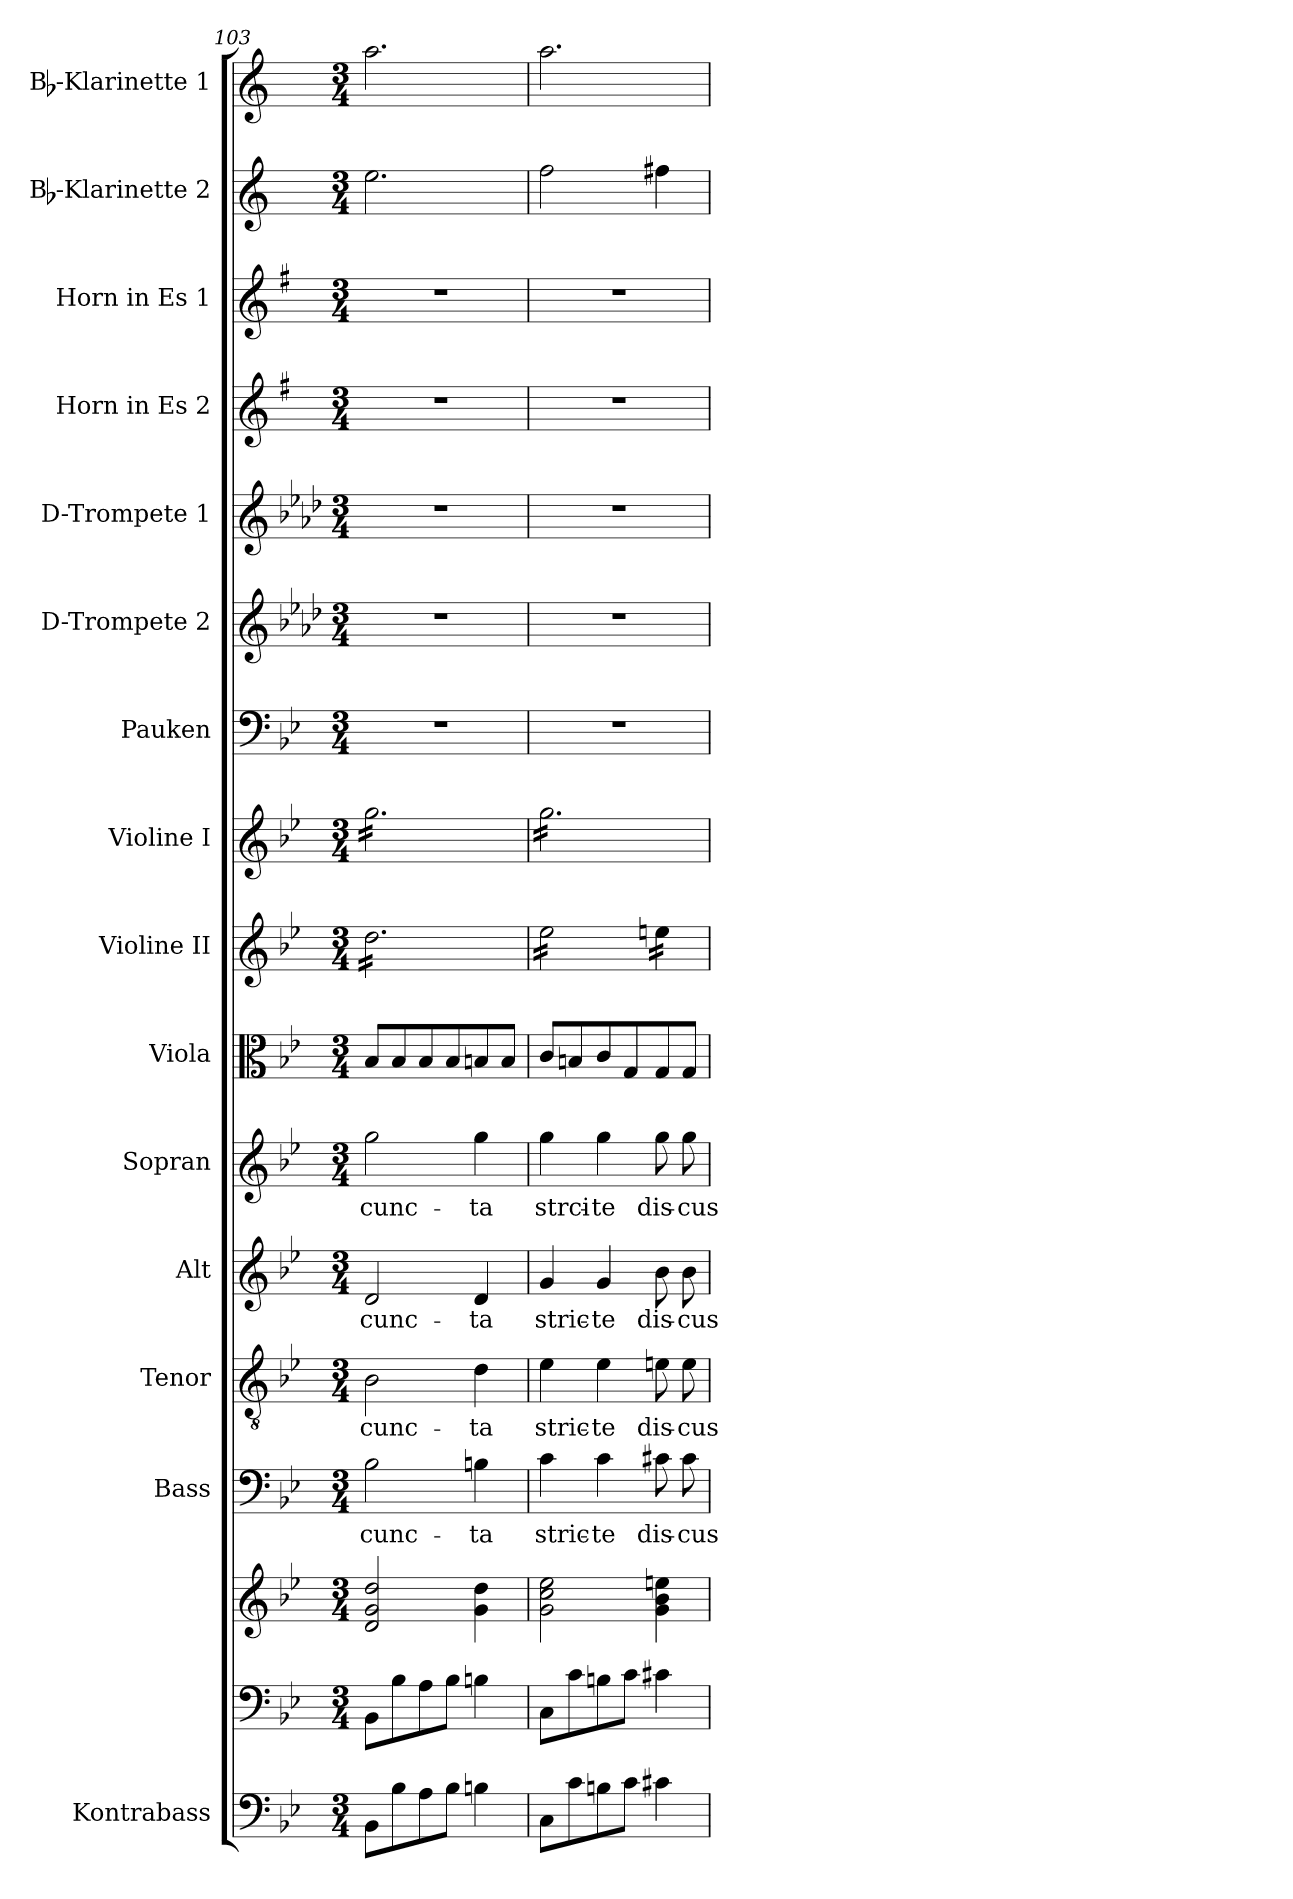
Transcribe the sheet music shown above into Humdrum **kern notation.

**kern	**kern	**kern	**kern	**text	**kern	**text	**kern	**text	**kern	**text	**kern	**kern	**kern	**kern	**kern	**kern	**kern	**kern	**kern	**kern
*part16	*part15	*part15	*part14	*part14	*part13	*part13	*part12	*part12	*part11	*part11	*part10	*part9	*part8	*part7	*part6	*part5	*part4	*part3	*part2	*part1
*staff17	*staff16	*staff15	*staff14	*staff14	*staff13	*staff13	*staff12	*staff12	*staff11	*staff11	*staff10	*staff9	*staff8	*staff7	*staff6	*staff5	*staff4	*staff3	*staff2	*staff1
*I"Kontrabass	*	*	*I"Bass	*	*I"Tenor	*	*I"Alt	*	*I"Sopran	*	*I"Viola	*I"Violine II	*I"Violine I	*I"Pauken	*I"D-Trompete 2	*I"D-Trompete 1	*I"Horn in Es 2	*I"Horn in Es 1	*I"Bb-Klarinette 2	*I"Bb-Klarinette 1
*I'Kb.	*	*	*I'B.	*	*I'T.	*	*I'A.	*	*I'S.	*	*I'Vla.	*I'Vl. II	*I'Vl. I	*I'Pk.	*I'D Trp. 2	*I'D Trp. 1	*	*	*I'Bb Kl. 2	*I'Bb Kl. 1
*clefF4	*clefF4	*clefG2	*clefF4	*	*clefGv2	*	*clefG2	*	*clefG2	*	*clefC3	*clefG2	*clefG2	*clefF4	*clefG2	*clefG2	*clefG2	*clefG2	*clefG2	*clefG2
*ITrd7c12	*	*	*	*	*	*	*	*	*	*	*	*	*	*	*ITrd-1c-2	*ITrd-1c-2	*ITrd5c9	*ITrd5c9	*ITrd1c2	*ITrd1c2
*k[b-e-]	*k[b-e-]	*k[b-e-]	*k[b-e-]	*	*k[b-e-]	*	*k[b-e-]	*	*k[b-e-]	*	*k[b-e-]	*k[b-e-]	*k[b-e-]	*k[b-e-]	*k[b-e-]	*k[b-e-]	*k[b-e-]	*k[b-e-]	*k[b-e-]	*k[b-e-]
*B-:	*B-:	*B-:	*B-:	*	*B-:	*	*B-:	*	*B-:	*	*B-:	*B-:	*B-:	*B-:	*B-:	*B-:	*B-:	*B-:	*B-:	*B-:
*M3/4	*M3/4	*M3/4	*M3/4	*	*M3/4	*	*M3/4	*	*M3/4	*	*M3/4	*M3/4	*M3/4	*M3/4	*M3/4	*M3/4	*M3/4	*M3/4	*M3/4	*M3/4
=103	=103	=103	=103	=103	=103	=103	=103	=103	=103	=103	=103	=103	=103	=103	=103	=103	=103	=103	=103	=103
!	!	!	!	!LO:LY:b	!	!LO:LY:b	!	!LO:LY:b	!	!LO:LY:b	!	!	!	!	!	!	!	!	!	!
*	*	*	*	*	*	*	*	*	*	*	*	*tremolo	*	*	*	*	*	*	*	*
*	*	*	*	*	*	*	*	*	*	*	*	*	*tremolo	*	*	*	*	*	*	*
8BBB-\L	8BB-\L	2d/ 2g/ 2dd/	2B-\	cunc-	2B-\	cunc-	2d/	cunc-	2gg\	cunc-	8B-/L	16dd\LL	16gg\LL	2.r	2.r	2.r	2.r	2.r	2.dd\	2.gg\
.	.	.	.	.	.	.	.	.	.	.	.	16dd\	16gg\	.	.	.	.	.	.	.
8BB-\	8B-\	.	.	.	.	.	.	.	.	.	8B-/	16dd\	16gg\	.	.	.	.	.	.	.
.	.	.	.	.	.	.	.	.	.	.	.	16dd\	16gg\	.	.	.	.	.	.	.
8AA\	8A\	.	.	.	.	.	.	.	.	.	8B-/	16dd\	16gg\	.	.	.	.	.	.	.
.	.	.	.	.	.	.	.	.	.	.	.	16dd\	16gg\	.	.	.	.	.	.	.
8BB-\J	8B-\J	.	.	.	.	.	.	.	.	.	8B-/	16dd\	16gg\	.	.	.	.	.	.	.
.	.	.	.	.	.	.	.	.	.	.	.	16dd\	16gg\	.	.	.	.	.	.	.
!	!	!	!	!LO:LY:b	!	!LO:LY:b	!	!LO:LY:b	!	!LO:LY:b	!	!	!	!	!	!	!	!	!	!
4BBn\	4Bn\	4g\ 4dd\	4Bn\	-ta	4d\	-ta	4d/	-ta	4gg\	-ta	8Bn/	16dd\	16gg\	.	.	.	.	.	.	.
.	.	.	.	.	.	.	.	.	.	.	.	16dd\	16gg\	.	.	.	.	.	.	.
.	.	.	.	.	.	.	.	.	.	.	8B/J	16dd\	16gg\	.	.	.	.	.	.	.
.	.	.	.	.	.	.	.	.	.	.	.	16dd\JJ	16gg\JJ	.	.	.	.	.	.	.
=104	=104	=104	=104	=104	=104	=104	=104	=104	=104	=104	=104	=104	=104	=104	=104	=104	=104	=104	=104	=104
!	!	!	!	!LO:LY:b	!	!LO:LY:b	!	!LO:LY:b	!	!LO:LY:b	!	!	!	!	!	!	!	!	!	!
8CC\L	8C\L	2g\ 2cc\ 2ee-\	4c\	stric-	4e-\	stric-	4g/	stric-	4gg\	strci-	8c/L	16ee-\LL	16gg\LL	2.r	2.r	2.r	2.r	2.r	2ee-\	2.gg\
.	.	.	.	.	.	.	.	.	.	.	.	16ee-\	16gg\	.	.	.	.	.	.	.
8C\	8c\	.	.	.	.	.	.	.	.	.	8Bn/	16ee-\	16gg\	.	.	.	.	.	.	.
.	.	.	.	.	.	.	.	.	.	.	.	16ee-\	16gg\	.	.	.	.	.	.	.
!	!	!	!	!LO:LY:b	!	!LO:LY:b	!	!LO:LY:b	!	!LO:LY:b	!	!	!	!	!	!	!	!	!	!
8BBn\	8Bn\	.	4c\	-te	4e-\	-te	4g/	-te	4gg\	-te	8c/	16ee-\	16gg\	.	.	.	.	.	.	.
.	.	.	.	.	.	.	.	.	.	.	.	16ee-\	16gg\	.	.	.	.	.	.	.
8C\J	8c\J	.	.	.	.	.	.	.	.	.	8G/	16ee-\	16gg\	.	.	.	.	.	.	.
.	.	.	.	.	.	.	.	.	.	.	.	16ee-\JJ	16gg\	.	.	.	.	.	.	.
!	!	!	!	!LO:LY:b	!	!LO:LY:b	!	!LO:LY:b	!	!LO:LY:b	!	!	!	!	!	!	!	!	!	!
4C#X\	4c#X\	4g\ 4b-\ 4een\	8c#X\	dis-	8en\	dis-	8b-\	dis-	8gg\	dis-	8G/	16een\LL	16gg\	.	.	.	.	.	4een\	.
.	.	.	.	.	.	.	.	.	.	.	.	16een\	16gg\	.	.	.	.	.	.	.
!	!	!	!	!LO:LY:b	!	!LO:LY:b	!	!LO:LY:b	!	!LO:LY:b	!	!	!	!	!	!	!	!	!	!
.	.	.	8c#\	-cus-	8e\	-cus-	8b-\	-cus-	8gg\	-cus-	8G/J	16een\	16gg\	.	.	.	.	.	.	.
.	.	.	.	.	.	.	.	.	.	.	.	16een\JJ	16gg\JJ	.	.	.	.	.	.	.
*	*	*	*	*	*	*	*	*	*	*	*	*	*Xtremolo	*	*	*	*	*	*	*
*	*	*	*	*	*	*	*	*	*	*	*	*Xtremolo	*	*	*	*	*	*	*	*
=	=	=	=	=	=	=	=	=	=	=	=	=	=	=	=	=	=	=	=	=
*-	*-	*-	*-	*-	*-	*-	*-	*-	*-	*-	*-	*-	*-	*-	*-	*-	*-	*-	*-	*-
